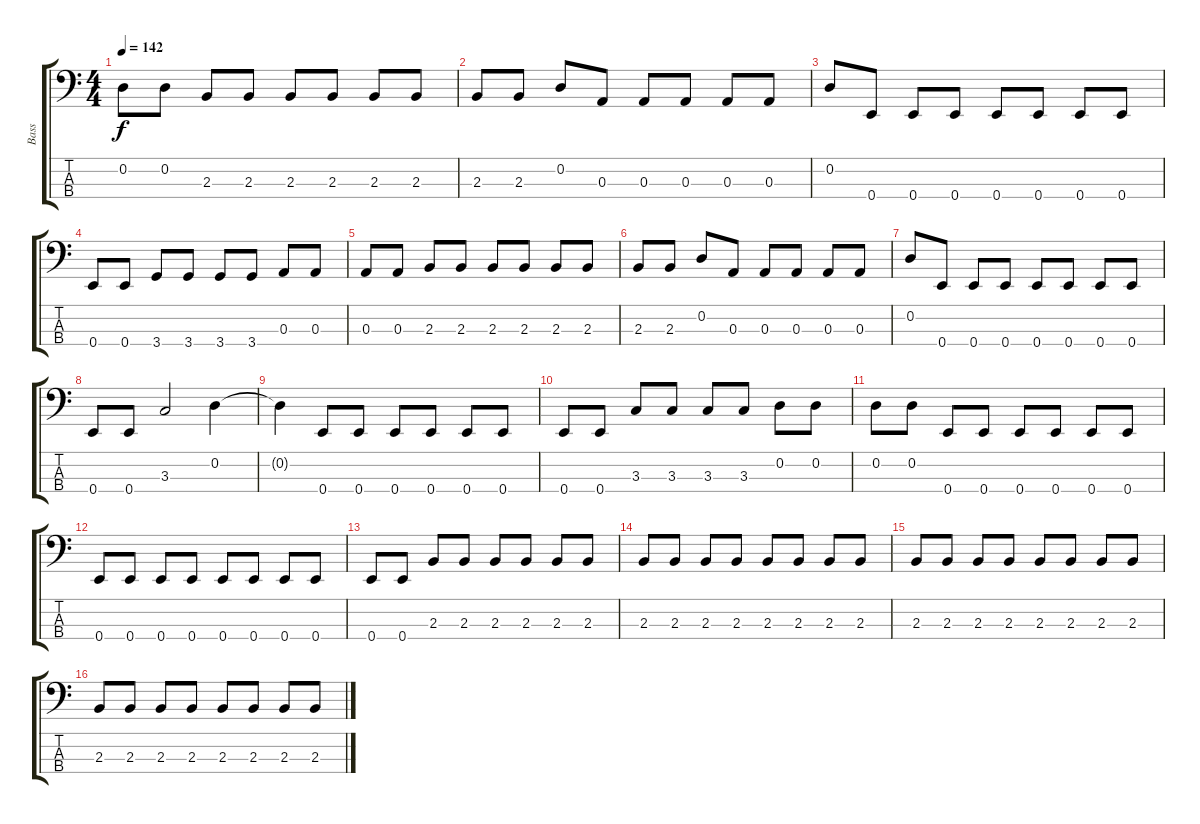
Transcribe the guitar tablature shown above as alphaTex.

\track ("Bass" "Bass") {instrument electricbassfinger}
\staff {score tabs}
\tuning (G2 D2 A1 E1) {hide}
\ts (4 4)
\tempo 142
\clef f4
\ks c
0.2.8{dy f} 0.2.8 2.3.8 2.3.8 2.3.8 2.3.8 2.3.8 2.3.8 |
2.3.8 2.3.8 0.2.8 0.3.8 0.3.8 0.3.8 0.3.8 0.3.8 |
0.2.8 0.4.8 0.4.8 0.4.8 0.4.8 0.4.8 0.4.8 0.4.8 |
0.4.8 0.4.8 3.4.8 3.4.8 3.4.8 3.4.8 0.3.8 0.3.8 |
0.3.8 0.3.8 2.3.8 2.3.8 2.3.8 2.3.8 2.3.8 2.3.8 |
2.3.8 2.3.8 0.2.8 0.3.8 0.3.8 0.3.8 0.3.8 0.3.8 |
0.2.8 0.4.8 0.4.8 0.4.8 0.4.8 0.4.8 0.4.8 0.4.8 |
0.4.8 0.4.8 3.3.2 0.2.4 |
0.2{t}.4 0.4.8 0.4.8 0.4.8 0.4.8 0.4.8 0.4.8 |
0.4.8 0.4.8 3.3.8 3.3.8 3.3.8 3.3.8 0.2.8 0.2.8 |
0.2.8 0.2.8 0.4.8 0.4.8 0.4.8 0.4.8 0.4.8 0.4.8 |
0.4.8 0.4.8 0.4.8 0.4.8 0.4.8 0.4.8 0.4.8 0.4.8 |
0.4.8 0.4.8 2.3.8 2.3.8 2.3.8 2.3.8 2.3.8 2.3.8 |
2.3.8 2.3.8 2.3.8 2.3.8 2.3.8 2.3.8 2.3.8 2.3.8 |
2.3.8 2.3.8 2.3.8 2.3.8 2.3.8 2.3.8 2.3.8 2.3.8 |
2.3.8 2.3.8 2.3.8 2.3.8 2.3.8 2.3.8 2.3.8 2.3.8
